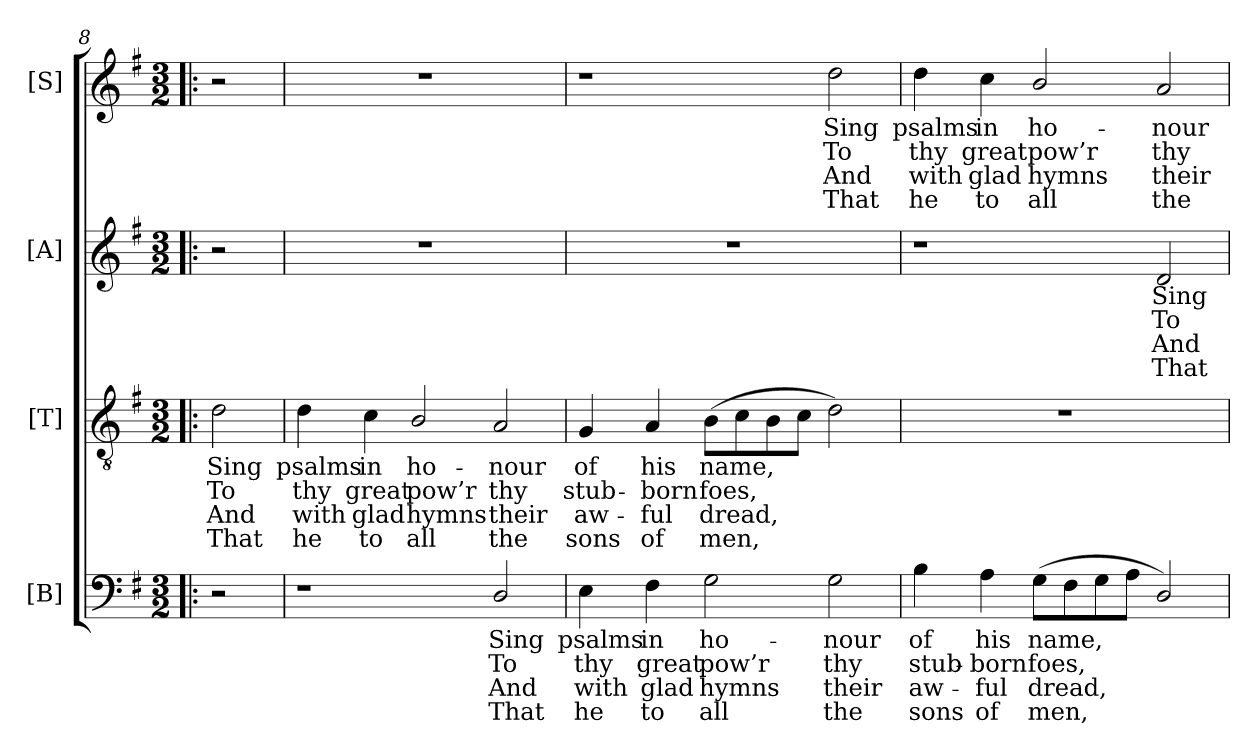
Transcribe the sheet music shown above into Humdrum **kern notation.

**kern	**text	**text	**text	**text	**kern	**text	**text	**text	**text	**kern	**text	**text	**text	**text	**kern	**text	**text	**text	**text
*part4	*part4	*part4	*part4	*part4	*part3	*part3	*part3	*part3	*part3	*part2	*part2	*part2	*part2	*part2	*part1	*part1	*part1	*part1	*part1
*staff4	*staff4	*staff4	*staff4	*staff4	*staff3	*staff3	*staff3	*staff3	*staff3	*staff2	*staff2	*staff2	*staff2	*staff2	*staff1	*staff1	*staff1	*staff1	*staff1
*I"[B]	*	*	*	*	*I"[T]	*	*	*	*	*I"[A]	*	*	*	*	*I"[S]	*	*	*	*
*clefF4	*	*	*	*	*clefGv2	*	*	*	*	*clefG2	*	*	*	*	*clefG2	*	*	*	*
*	*	*	*	*	*ITrd7c12	*	*	*	*	*	*	*	*	*	*	*	*	*	*
*k[f#]	*	*	*	*	*k[f#]	*	*	*	*	*k[f#]	*	*	*	*	*k[f#]	*	*	*	*
*G:	*	*	*	*	*G:	*	*	*	*	*G:	*	*	*	*	*G:	*	*	*	*
*M3/2	*	*	*	*	*M3/2	*	*	*	*	*M3/2	*	*	*	*	*M3/2	*	*	*	*
=8!|:	=8!|:	=8!|:	=8!|:	=8!|:	=8!|:	=8!|:	=8!|:	=8!|:	=8!|:	=8!|:	=8!|:	=8!|:	=8!|:	=8!|:	=8!|:	=8!|:	=8!|:	=8!|:	=8!|:
!	!	!	!	!	!	!LO:LY:b:color=#000000	!LO:LY:b:color=#000000	!LO:LY:b:color=#000000	!LO:LY:b:color=#000000	!	!	!	!	!	!	!	!	!	!
2r	.	.	.	.	2Di\	Sing	To	And	That	2r	.	.	.	.	2r	.	.	.	.
=9	=9	=9	=9	=9	=9	=9	=9	=9	=9	=9	=9	=9	=9	=9	=9	=9	=9	=9	=9
!	!	!	!	!	!	!LO:LY:b:color=#000000	!LO:LY:b:color=#000000	!LO:LY:b:color=#000000	!LO:LY:b:color=#000000	!LO:N:vis=1	!	!	!	!	!LO:N:vis=1	!	!	!	!
1r	.	.	.	.	4Di\	psalms	thy	with	he	1.r	.	.	.	.	1.r	.	.	.	.
!	!	!	!	!	!	!LO:LY:b:color=#000000	!LO:LY:b:color=#000000	!LO:LY:b:color=#000000	!LO:LY:b:color=#000000	!	!	!	!	!	!	!	!	!	!
.	.	.	.	.	4Ci\	in	great	glad	to	.	.	.	.	.	.	.	.	.	.
!	!	!	!	!	!	!LO:LY:b:color=#000000	!LO:LY:b:color=#000000	!LO:LY:b:color=#000000	!LO:LY:b:color=#000000	!	!	!	!	!	!	!	!	!	!
.	.	.	.	.	2BBi/	ho-	pow’r	hymns	all	.	.	.	.	.	.	.	.	.	.
!	!LO:LY:b:color=#000000	!LO:LY:b:color=#000000	!LO:LY:b:color=#000000	!LO:LY:b:color=#000000	!	!	!	!	!	!	!	!	!	!	!	!	!	!	!
!	!	!	!	!	!	!LO:LY:b:color=#000000	!LO:LY:b:color=#000000	!LO:LY:b:color=#000000	!LO:LY:b:color=#000000	!	!	!	!	!	!	!	!	!	!
2Di/	Sing	To	And	That	2AAi/	-nour	thy	their	the	.	.	.	.	.	.	.	.	.	.
=10	=10	=10	=10	=10	=10	=10	=10	=10	=10	=10	=10	=10	=10	=10	=10	=10	=10	=10	=10
!	!LO:LY:b:color=#000000	!LO:LY:b:color=#000000	!LO:LY:b:color=#000000	!LO:LY:b:color=#000000	!	!	!	!	!	!	!	!	!	!	!	!	!	!	!
!	!	!	!	!	!	!LO:LY:b:color=#000000	!LO:LY:b:color=#000000	!LO:LY:b:color=#000000	!LO:LY:b:color=#000000	!LO:N:vis=1	!	!	!	!	!	!	!	!	!
4Ei\	psalms	thy	with	he	4GGi/	of	stub-	aw-	-sons	1.r	.	.	.	.	1r	.	.	.	.
!	!LO:LY:b:color=#000000	!LO:LY:b:color=#000000	!LO:LY:b:color=#000000	!LO:LY:b:color=#000000	!	!	!	!	!	!	!	!	!	!	!	!	!	!	!
!	!	!	!	!	!	!LO:LY:b:color=#000000	!LO:LY:b:color=#000000	!LO:LY:b:color=#000000	!LO:LY:b:color=#000000	!	!	!	!	!	!	!	!	!	!
4F#i\	in	great	glad	to	4AAi/	his	-born	ful	of	.	.	.	.	.	.	.	.	.	.
!	!LO:LY:b:color=#000000	!LO:LY:b:color=#000000	!LO:LY:b:color=#000000	!LO:LY:b:color=#000000	!	!	!	!	!	!	!	!	!	!	!	!	!	!	!
!	!	!	!	!	!	!LO:LY:b:color=#000000	!LO:LY:b:color=#000000	!LO:LY:b:color=#000000	!LO:LY:b:color=#000000	!	!	!	!	!	!	!	!	!	!
2Gi\	ho-	pow’r	hymns	all	(8BBi\L	name,	foes,	dread,	men,	.	.	.	.	.	.	.	.	.	.
.	.	.	.	.	8Ci\	.	.	.	.	.	.	.	.	.	.	.	.	.	.
.	.	.	.	.	8BBi\	.	.	.	.	.	.	.	.	.	.	.	.	.	.
.	.	.	.	.	8Ci\J	.	.	.	.	.	.	.	.	.	.	.	.	.	.
!	!LO:LY:b:color=#000000	!LO:LY:b:color=#000000	!LO:LY:b:color=#000000	!LO:LY:b:color=#000000	!	!	!	!	!	!	!	!	!	!	!	!	!	!	!
!	!	!	!	!	!	!	!	!	!	!	!	!	!	!	!	!LO:LY:b:color=#000000	!LO:LY:b:color=#000000	!LO:LY:b:color=#000000	!LO:LY:b:color=#000000
2Gi\	-nour	thy	their	the	2Di\)	.	.	.	.	.	.	.	.	.	2ddi\	Sing	To	And	That
=11	=11	=11	=11	=11	=11	=11	=11	=11	=11	=11	=11	=11	=11	=11	=11	=11	=11	=11	=11
!	!LO:LY:b:color=#000000	!LO:LY:b:color=#000000	!LO:LY:b:color=#000000	!LO:LY:b:color=#000000	!LO:N:vis=1	!	!	!	!	!	!	!	!	!	!	!	!	!	!
!	!	!	!	!	!	!	!	!	!	!	!	!	!	!	!	!LO:LY:b:color=#000000	!LO:LY:b:color=#000000	!LO:LY:b:color=#000000	!LO:LY:b:color=#000000
4Bi\	of	stub-	aw-	-sons	1.r	.	.	.	.	1r	.	.	.	.	4ddi\	psalms	thy	with	he
!	!LO:LY:b:color=#000000	!LO:LY:b:color=#000000	!LO:LY:b:color=#000000	!LO:LY:b:color=#000000	!	!	!	!	!	!	!	!	!	!	!	!	!	!	!
!	!	!	!	!	!	!	!	!	!	!	!	!	!	!	!	!LO:LY:b:color=#000000	!LO:LY:b:color=#000000	!LO:LY:b:color=#000000	!LO:LY:b:color=#000000
4Ai\	his	-born	ful	of	.	.	.	.	.	.	.	.	.	.	4cci\	in	great	glad	to
!	!LO:LY:b:color=#000000	!LO:LY:b:color=#000000	!LO:LY:b:color=#000000	!LO:LY:b:color=#000000	!	!	!	!	!	!	!	!	!	!	!	!	!	!	!
!	!	!	!	!	!	!	!	!	!	!	!	!	!	!	!	!LO:LY:b:color=#000000	!LO:LY:b:color=#000000	!LO:LY:b:color=#000000	!LO:LY:b:color=#000000
(8Gi\L	name,	foes,	dread,	men,	.	.	.	.	.	.	.	.	.	.	2bi/	ho-	pow’r	hymns	all
8F#i\	.	.	.	.	.	.	.	.	.	.	.	.	.	.	.	.	.	.	.
8Gi\	.	.	.	.	.	.	.	.	.	.	.	.	.	.	.	.	.	.	.
8Ai\J	.	.	.	.	.	.	.	.	.	.	.	.	.	.	.	.	.	.	.
!	!	!	!	!	!	!	!	!	!	!	!LO:LY:b:color=#000000	!LO:LY:b:color=#000000	!LO:LY:b:color=#000000	!LO:LY:b:color=#000000	!	!	!	!	!
!	!	!	!	!	!	!	!	!	!	!	!	!	!	!	!	!LO:LY:b:color=#000000	!LO:LY:b:color=#000000	!LO:LY:b:color=#000000	!LO:LY:b:color=#000000
2Di/)	.	.	.	.	.	.	.	.	.	2di/	Sing	To	And	That	2ai/	-nour	thy	their	the
=	=	=	=	=	=	=	=	=	=	=	=	=	=	=	=	=	=	=	=
*-	*-	*-	*-	*-	*-	*-	*-	*-	*-	*-	*-	*-	*-	*-	*-	*-	*-	*-	*-
